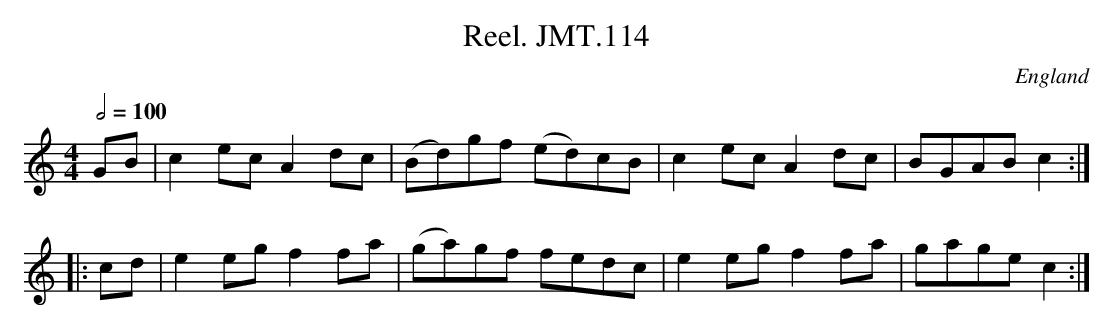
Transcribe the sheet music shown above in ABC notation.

X:1
T:Reel. JMT.114
L:1/8
M:4/4
O:England
Q:1/2=100
K:C
GB|c2ecA2dc|(Bd)gf (ed)cB|c2ecA2dc|BGABc2:|!
|:cd|e2egf2fa|(ga)gf fedc|e2egf2fa|gagec2:|
